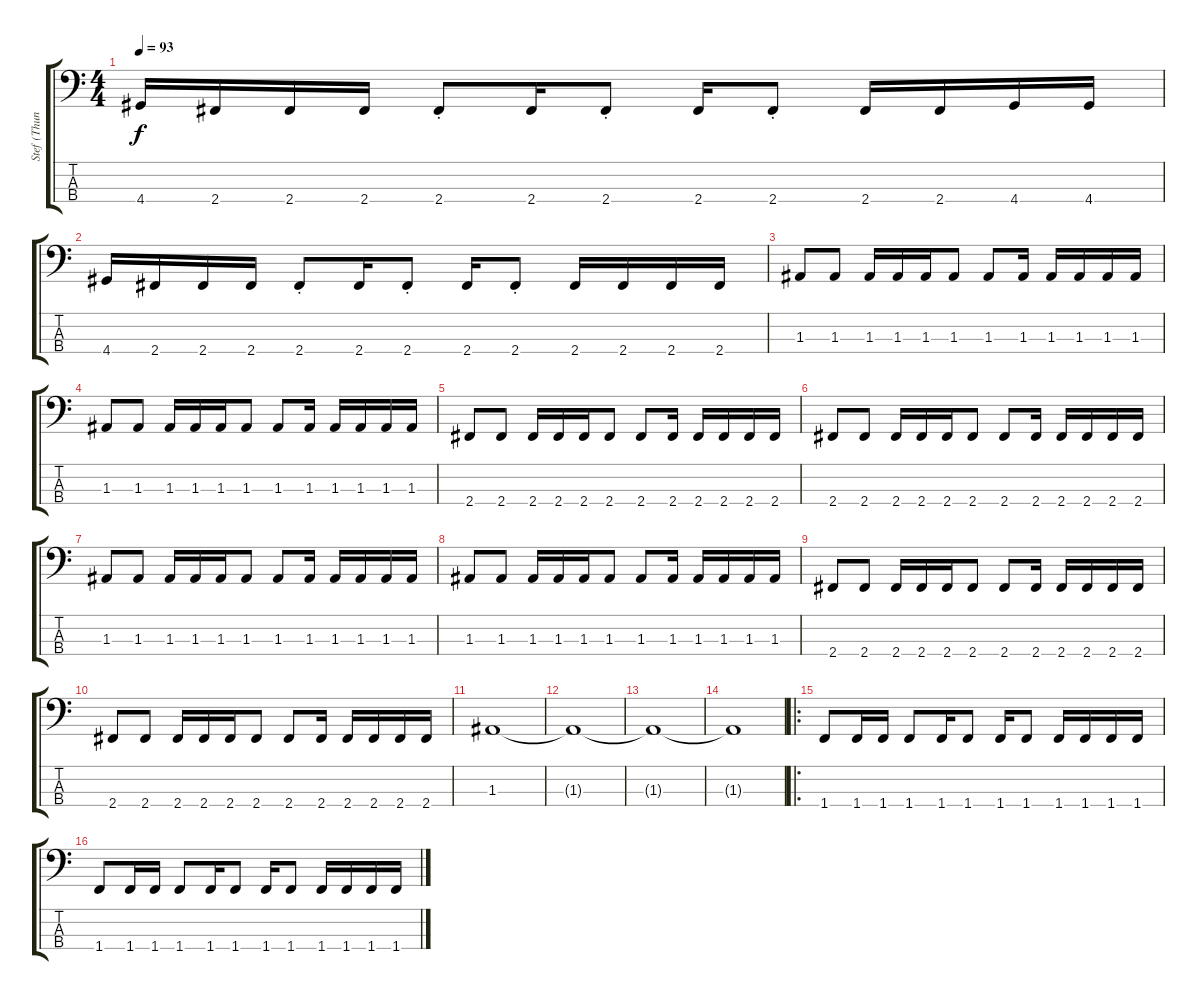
\track ("Stef (Thunderbird)" "Stef (Thun") {instrument electricbassfinger}
\staff {score tabs}
\tuning (G2 D2 A1 E1) {hide}
\ts (4 4)
\tempo 93
\clef f4
\ks c
4.4.16{dy f} 2.4.16 2.4.16 2.4.16 2.4{st}.8 2.4.16 2.4{st}.8 2.4.16 2.4{st}.8 2.4.16 2.4.16 4.4.16 4.4.16 |
4.4.16 2.4.16 2.4.16 2.4.16 2.4{st}.8 2.4.16 2.4{st}.8 2.4.16 2.4{st}.8 2.4.16 2.4.16 2.4.16 2.4.16 |
1.3.8 1.3.8 1.3.16 1.3.16 1.3.16 1.3.8 1.3.8 1.3.16 1.3.16 1.3.16 1.3.16 1.3.16 |
1.3.8 1.3.8 1.3.16 1.3.16 1.3.16 1.3.8 1.3.8 1.3.16 1.3.16 1.3.16 1.3.16 1.3.16 |
2.4.8 2.4.8 2.4.16 2.4.16 2.4.16 2.4.8 2.4.8 2.4.16 2.4.16 2.4.16 2.4.16 2.4.16 |
2.4.8 2.4.8 2.4.16 2.4.16 2.4.16 2.4.8 2.4.8 2.4.16 2.4.16 2.4.16 2.4.16 2.4.16 |
1.3.8 1.3.8 1.3.16 1.3.16 1.3.16 1.3.8 1.3.8 1.3.16 1.3.16 1.3.16 1.3.16 1.3.16 |
1.3.8 1.3.8 1.3.16 1.3.16 1.3.16 1.3.8 1.3.8 1.3.16 1.3.16 1.3.16 1.3.16 1.3.16 |
2.4.8 2.4.8 2.4.16 2.4.16 2.4.16 2.4.8 2.4.8 2.4.16 2.4.16 2.4.16 2.4.16 2.4.16 |
2.4.8 2.4.8 2.4.16 2.4.16 2.4.16 2.4.8 2.4.8 2.4.16 2.4.16 2.4.16 2.4.16 2.4.16 |
1.3.1 |
1.3{t}.1 |
1.3{t}.1 |
1.3{t}.1 |
\ro
1.4.8 1.4.16 1.4.16 1.4.8 1.4.16 1.4.8 1.4.16 1.4.8 1.4.16 1.4.16 1.4.16 1.4.16 |
1.4.8 1.4.16 1.4.16 1.4.8 1.4.16 1.4.8 1.4.16 1.4.8 1.4.16 1.4.16 1.4.16 1.4.16
